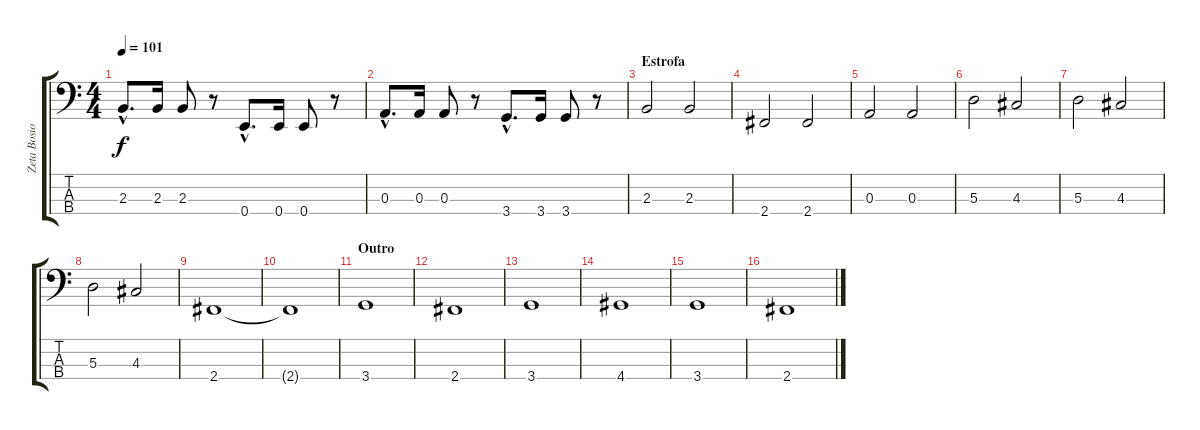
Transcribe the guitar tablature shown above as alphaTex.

\track ("Zeta Bosio" "Zeta Bosio") {instrument electricbassfinger}
\staff {score tabs}
\tuning (G2 D2 A1 E1) {hide}
\ts (4 4)
\tempo 101
\clef f4
\ks c
2.3{hac}.8{d dy f} 2.3.16 2.3.8 r.8 0.4{hac}.8{d} 0.4.16 0.4.8 r.8 |
0.3{hac}.8{d} 0.3.16 0.3.8 r.8 3.4{hac}.8{d} 3.4.16 3.4.8 r.8 |
\section ("" "Estrofa")
2.3.2 2.3.2 |
2.4.2 2.4.2 |
0.3.2 0.3.2 |
5.3.2 4.3.2 |
5.3.2 4.3.2 |
5.3.2 4.3.2 |
2.4.1 |
2.4{t}.1 |
\section ("" "Outro")
3.4.1 |
2.4.1 |
3.4.1 |
4.4.1 |
3.4.1 |
2.4.1
